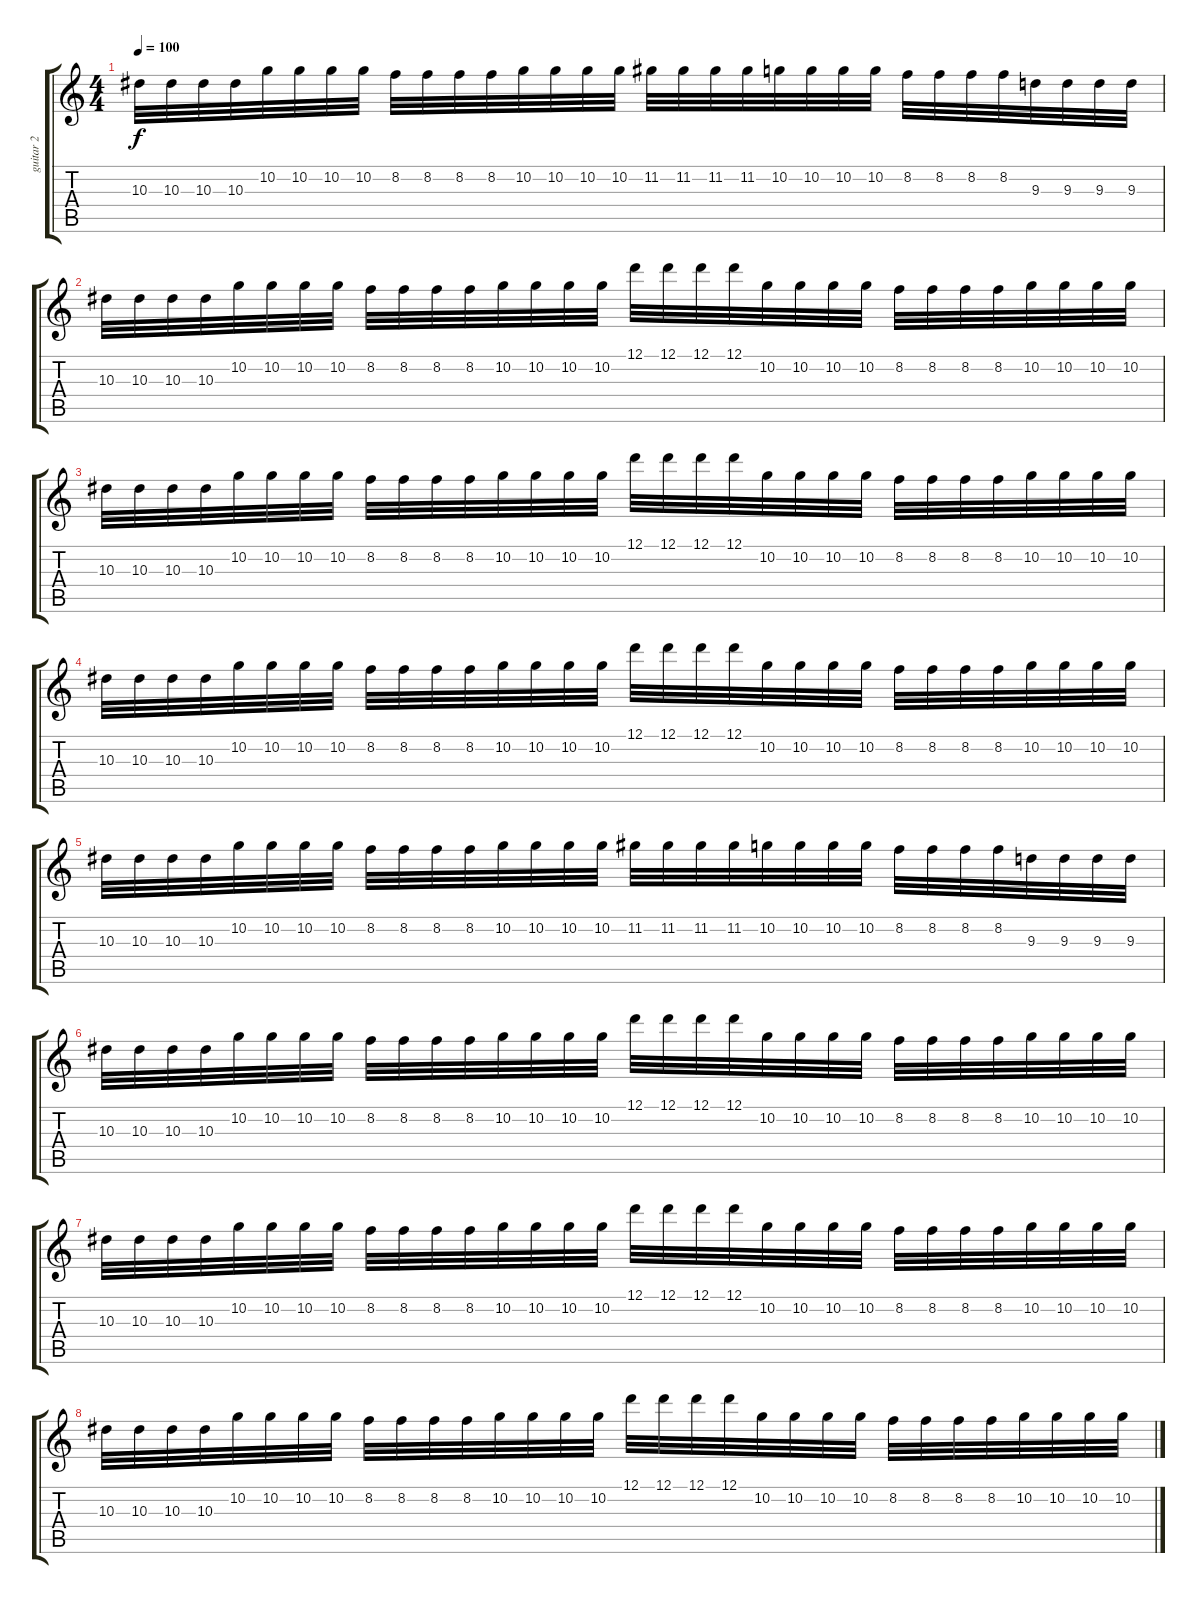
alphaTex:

\track ("guitar 2" "guitar 2") {instrument overdrivenguitar}
\staff {score tabs}
\tuning (D4 A3 F3 C3 G2 C2) {hide}
\ts (4 4)
\tempo 100
\clef g2
\ks c
10.3.32{dy f} 10.3.32 10.3.32 10.3.32 10.2.32 10.2.32 10.2.32 10.2.32 8.2.32 8.2.32 8.2.32 8.2.32 10.2.32 10.2.32 10.2.32 10.2.32 11.2.32 11.2.32 11.2.32 11.2.32 10.2.32 10.2.32 10.2.32 10.2.32 8.2.32 8.2.32 8.2.32 8.2.32 9.3.32 9.3.32 9.3.32 9.3.32 |
10.3.32 10.3.32 10.3.32 10.3.32 10.2.32 10.2.32 10.2.32 10.2.32 8.2.32 8.2.32 8.2.32 8.2.32 10.2.32 10.2.32 10.2.32 10.2.32 12.1.32 12.1.32 12.1.32 12.1.32 10.2.32 10.2.32 10.2.32 10.2.32 8.2.32 8.2.32 8.2.32 8.2.32 10.2.32 10.2.32 10.2.32 10.2.32 |
10.3.32 10.3.32 10.3.32 10.3.32 10.2.32 10.2.32 10.2.32 10.2.32 8.2.32 8.2.32 8.2.32 8.2.32 10.2.32 10.2.32 10.2.32 10.2.32 12.1.32 12.1.32 12.1.32 12.1.32 10.2.32 10.2.32 10.2.32 10.2.32 8.2.32 8.2.32 8.2.32 8.2.32 10.2.32 10.2.32 10.2.32 10.2.32 |
10.3.32 10.3.32 10.3.32 10.3.32 10.2.32 10.2.32 10.2.32 10.2.32 8.2.32 8.2.32 8.2.32 8.2.32 10.2.32 10.2.32 10.2.32 10.2.32 12.1.32 12.1.32 12.1.32 12.1.32 10.2.32 10.2.32 10.2.32 10.2.32 8.2.32 8.2.32 8.2.32 8.2.32 10.2.32 10.2.32 10.2.32 10.2.32 |
10.3.32 10.3.32 10.3.32 10.3.32 10.2.32 10.2.32 10.2.32 10.2.32 8.2.32 8.2.32 8.2.32 8.2.32 10.2.32 10.2.32 10.2.32 10.2.32 11.2.32 11.2.32 11.2.32 11.2.32 10.2.32 10.2.32 10.2.32 10.2.32 8.2.32 8.2.32 8.2.32 8.2.32 9.3.32 9.3.32 9.3.32 9.3.32 |
10.3.32 10.3.32 10.3.32 10.3.32 10.2.32 10.2.32 10.2.32 10.2.32 8.2.32 8.2.32 8.2.32 8.2.32 10.2.32 10.2.32 10.2.32 10.2.32 12.1.32 12.1.32 12.1.32 12.1.32 10.2.32 10.2.32 10.2.32 10.2.32 8.2.32 8.2.32 8.2.32 8.2.32 10.2.32 10.2.32 10.2.32 10.2.32 |
10.3.32 10.3.32 10.3.32 10.3.32 10.2.32 10.2.32 10.2.32 10.2.32 8.2.32 8.2.32 8.2.32 8.2.32 10.2.32 10.2.32 10.2.32 10.2.32 12.1.32 12.1.32 12.1.32 12.1.32 10.2.32 10.2.32 10.2.32 10.2.32 8.2.32 8.2.32 8.2.32 8.2.32 10.2.32 10.2.32 10.2.32 10.2.32 |
10.3.32 10.3.32 10.3.32 10.3.32 10.2.32 10.2.32 10.2.32 10.2.32 8.2.32 8.2.32 8.2.32 8.2.32 10.2.32 10.2.32 10.2.32 10.2.32 12.1.32 12.1.32 12.1.32 12.1.32 10.2.32 10.2.32 10.2.32 10.2.32 8.2.32 8.2.32 8.2.32 8.2.32 10.2.32 10.2.32 10.2.32 10.2.32
